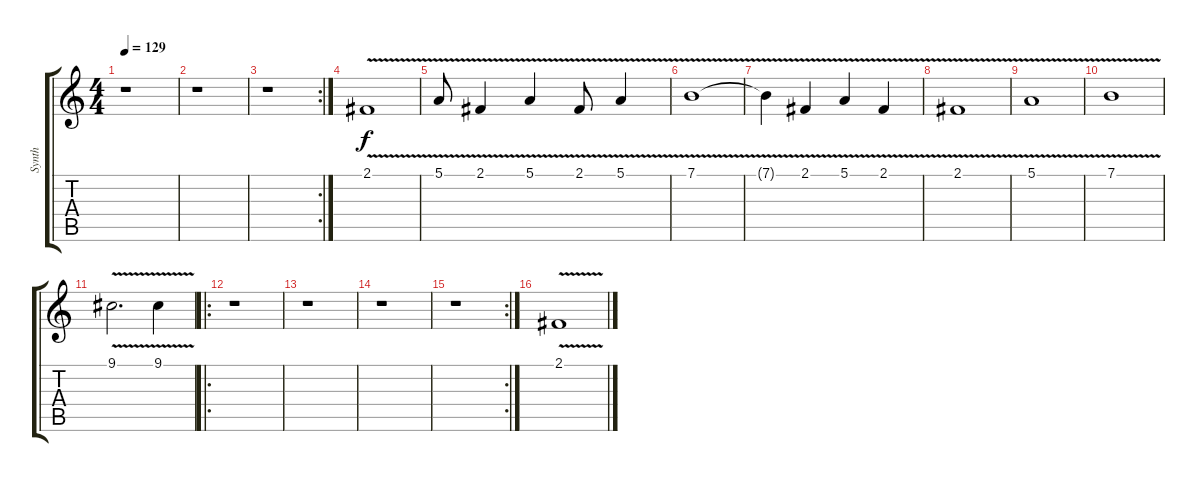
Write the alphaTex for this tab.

\track ("Synth" "Synth") {instrument synthvoice}
\staff {score tabs}
\tuning (E4 B3 G3 D3 A2 E2) {hide}
\ts (4 4)
\tempo 129
\clef g2
\ks c
r.1{dy f} |
r.1 |
\rc 2
r.1 |
2.1{v}.1 |
5.1{v}.8 2.1{v}.4 5.1{v}.4 2.1{v}.8 5.1{v}.4 |
7.1{v}.1 |
7.1{v t}.4 2.1{v}.4 5.1{v}.4 2.1{v}.4 |
2.1{v}.1 |
5.1{v}.1 |
7.1{v}.1 |
9.1{v}.2{d} 9.1{v}.4 |
\ro
r.1 |
r.1 |
r.1 |
\rc 2
r.1 |
2.1{v}.1
